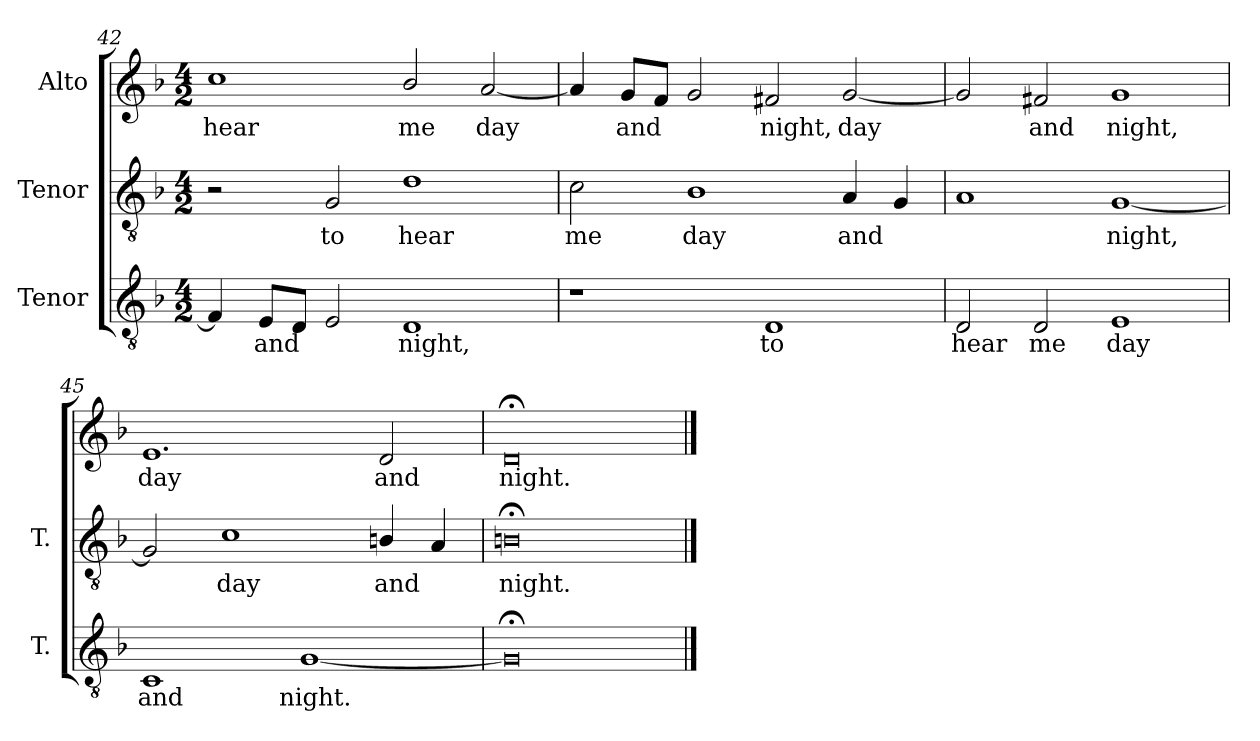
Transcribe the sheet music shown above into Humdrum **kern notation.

**kern	**text	**kern	**text	**kern	**text
*part3	*part3	*part2	*part2	*part1	*part1
*staff3	*staff3	*staff2	*staff2	*staff1	*staff1
*I"Tenor	*	*I"Tenor	*	*I"Alto	*
*I'T.	*	*I'T.	*	*	*
*clefGv2	*	*clefGv2	*	*clefG2	*
*ITrd7c12	*	*ITrd7c12	*	*	*
*k[b-]	*	*k[b-]	*	*k[b-]	*
*F:	*	*F:	*	*F:	*
*M4/2	*	*M4/2	*	*M4/2	*
=42	=42	=42	=42	=42	=42
!	!	!	!	!	!LO:LY:b:color=#000000
4FFi/]	.	2r	.	1cci	hear
!	!LO:LY:b:color=#000000	!	!	!	!
8EEi/L	and	.	.	.	.
8DDi/J	.	.	.	.	.
!	!	!	!LO:LY:b:color=#000000	!	!
2EEi/	.	2GGi/	to	.	.
!	!LO:LY:b:color=#000000	!	!	!	!
!	!	!	!LO:LY:b:color=#000000	!	!
!	!	!	!	!	!LO:LY:b:color=#000000
1DDi	night,	1Di	hear	2b-i/	me
!	!	!	!	!	!LO:LY:b:color=#000000
.	.	.	.	[2ai/	day
!!LO:PB:g=z
=43	=43	=43	=43	=43	=43
!	!	!	!LO:LY:b:color=#000000	!	!
1r	.	2Ci\	me	4ai/]	.
!	!	!	!	!	!LO:LY:b:color=#000000
.	.	.	.	8gi/L	and
.	.	.	.	8fi/J	.
!	!	!	!LO:LY:b:color=#000000	!	!
.	.	1BB-i	day	2gi/	.
!	!LO:LY:b:color=#000000	!	!	!	!
!	!	!	!	!	!LO:LY:b:color=#000000
1DDi	to	.	.	2f#Xi/	night,
!	!	!	!LO:LY:b:color=#000000	!	!
!	!	!	!	!	!LO:LY:b:color=#000000
.	.	4AAi/	and	[2gi/	day
.	.	4GGi/	.	.	.
=44	=44	=44	=44	=44	=44
!	!LO:LY:b:color=#000000	!	!	!	!
2DDi/	hear	1AAi	.	2gi/]	.
!	!LO:LY:b:color=#000000	!	!	!	!
!	!	!	!	!	!LO:LY:b:color=#000000
2DDi/	me	.	.	2f#Xi/	and
!	!LO:LY:b:color=#000000	!	!	!	!
!	!	!	!LO:LY:b:color=#000000	!	!
!	!	!	!	!	!LO:LY:b:color=#000000
1EEi	day	[1GGi	night,	1gi	night,
=45	=45	=45	=45	=45	=45
!	!LO:LY:b:color=#000000	!	!	!	!
!	!	!	!	!	!LO:LY:b:color=#000000
1CCi	and	2GGi/]	.	1.ei	day
!	!	!	!LO:LY:b:color=#000000	!	!
.	.	1Ci	day	.	.
!	!LO:LY:b:color=#000000	!	!	!	!
[1GGi	night.	.	.	.	.
!	!	!	!LO:LY:b:color=#000000	!	!
!	!	!	!	!	!LO:LY:b:color=#000000
.	.	4BBni/	and	2di/	and
.	.	4AAi/	.	.	.
=46	=46	=46	=46	=46	=46
!	!	!	!LO:LY:b:color=#000000	!	!
!	!	!	!	!	!LO:LY:b:color=#000000
0GG;i]	.	0BBn;i	night.	0d;i	night.
==	==	==	==	==	==
*-	*-	*-	*-	*-	*-
